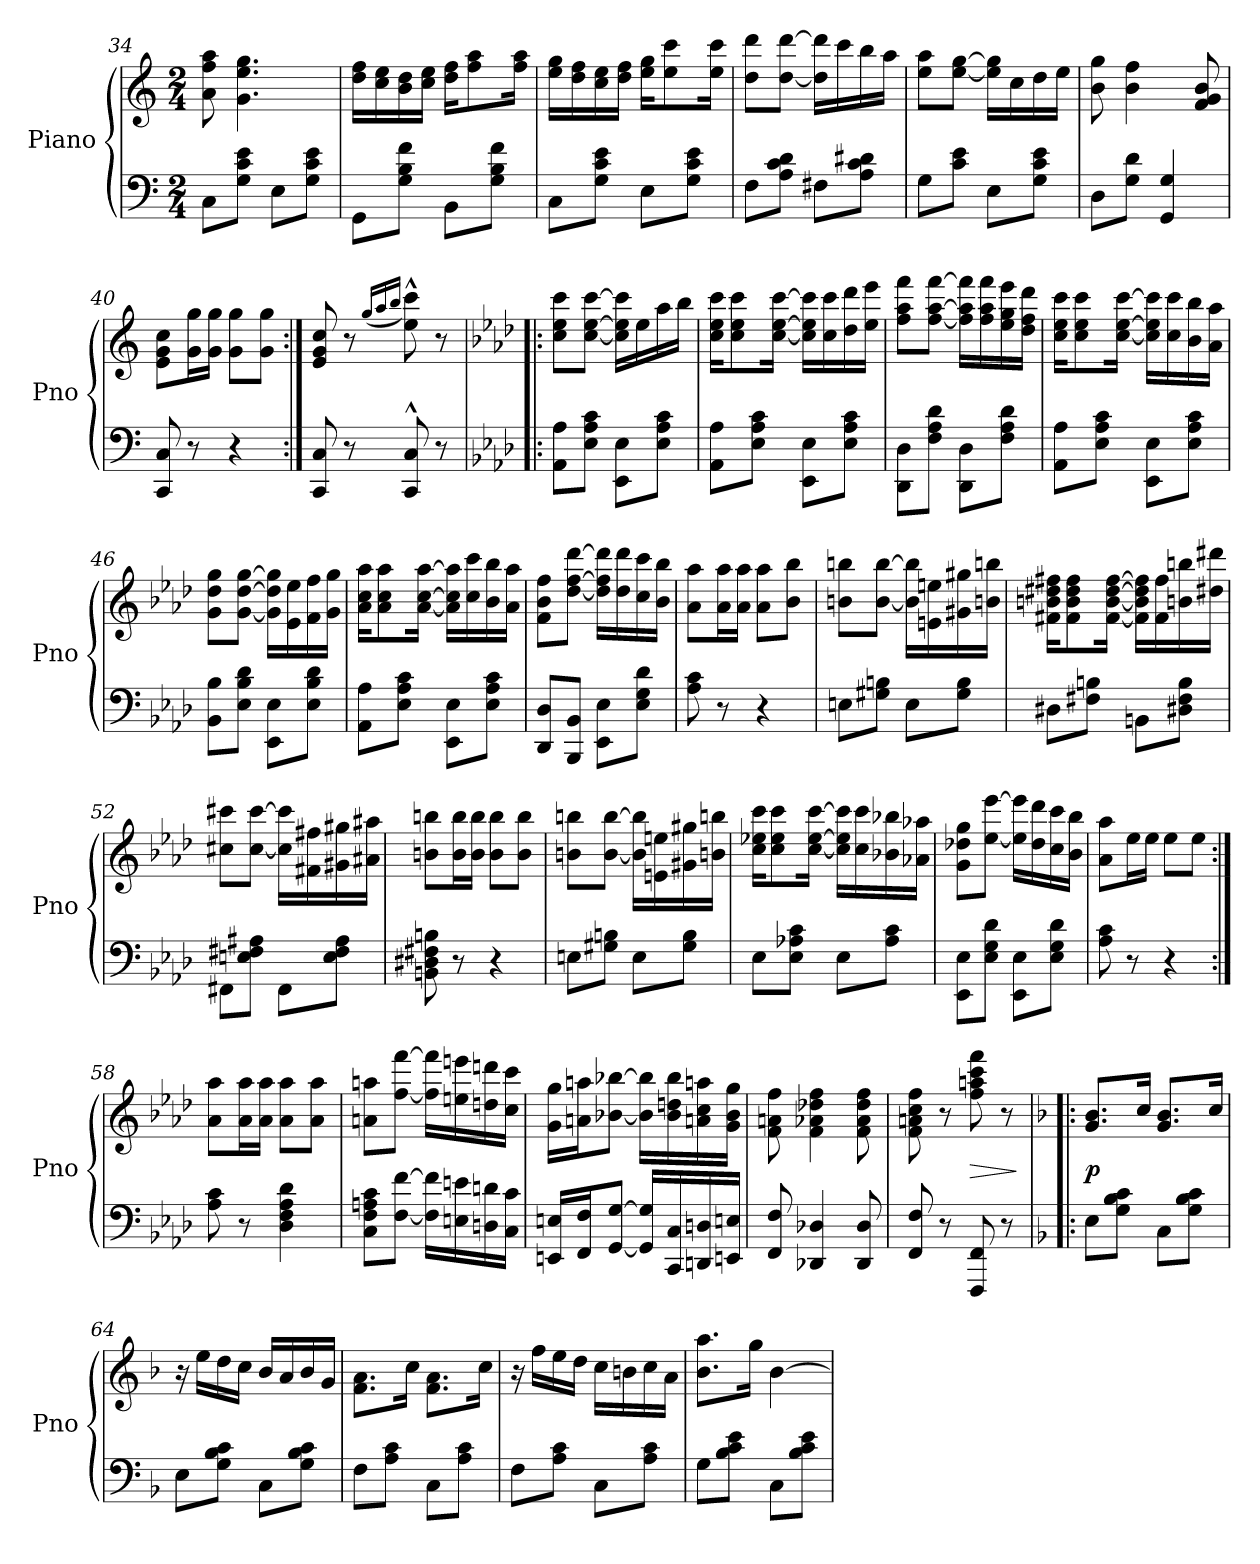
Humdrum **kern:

**kern	**kern	**dynam
*part1	*part1	*part1
*staff2	*staff1	*staff1/2
*I"Piano	*	*
*I'Pno	*	*
*clefF4	*clefG2	*
*k[]	*k[]	*
*M2/4	*M2/4	*
=34	=34	=34
8CL	8a 8ff 8aa	.
8G 8c 8eJ	4.g 4.ee 4.gg	.
8EL	.	.
8G 8c 8eJ	.	.
=35	=35	=35
8GGL	16dd 16ffLL	.
.	16cc 16ee	.
8G 8B 8fJ	16b 16dd	.
.	16cc 16eeJJ	.
8BBL	16dd 16ffKL	.
.	8ff 8aa	.
8G 8B 8fJ	.	.
.	16ff 16aaJk	.
!!LO:LB:g=z
=36	=36	=36
8CL	16ee 16ggLL	.
.	16dd 16ff	.
8G 8c 8eJ	16cc 16ee	.
.	16dd 16ffJJ	.
8EL	16ee 16ggKL	.
.	8ee 8ccc	.
8G 8c 8eJ	.	.
.	16ee 16cccJk	.
=37	=37	=37
8FL	8dd 8dddL	.
8A 8c 8dJ	[8dd [8dddJ	.
8F#XL	16dd] 16ddd]LL	.
.	16ccc	.
8A 8c 8d#XJ	16bb	.
.	16aaJJ	.
=38	=38	=38
8GL	8ee 8aaL	.
8c 8eJ	[8ee [8ggJ	.
8EL	16ee] 16gg]LL	.
.	16cc	.
8G 8c 8eJ	16dd	.
.	16eeJJ	.
=39	=39	=39
8DL	8b 8gg	.
8G 8dJ	4b 4ff	.
4GG 4G	.	.
.	8f 8g 8b	.
=40	=40	=40
8CC 8C	8e 8g 8ccL	.
8r	16g 16ggL	.
.	16g 16ggJJ	.
4r	8g 8ggL	.
.	8g 8ggJ	.
=41:|!	=41:|!	=41:|!
8CC 8C	8e 8g 8cc	.
8r	8r	.
.	(16qggLL	.
.	16qaa	.
.	16qbbJJ	.
8CC^^ 8C^^	8ee^^ 8ccc^^)	.
8r	8r	.
!!LO:LB:g=z
=42!|:	=42!|:	=42!|:
*k[b-e-a-d-]	*k[b-e-a-d-]	*
8AA- 8A-L	8cc 8ee- 8cccL	.
8E- 8A- 8cJ	[8cc [8ee- [8cccJ	.
8EE- 8E-L	16cc] 16ee-] 16ccc]LL	.
.	16ee-	.
8E- 8A- 8cJ	16aa-	.
.	16bb-JJ	.
=43	=43	=43
8AA- 8A-L	16cc 16ee- 16cccKL	.
.	8cc 8ee- 8ccc	.
8E- 8A- 8cJ	.	.
.	[16cc [16ee- [16cccJk	.
8EE- 8E-L	16cc] 16ee-] 16ccc]LL	.
.	16cc 16ccc	.
8E- 8A- 8cJ	16dd- 16ddd-	.
.	16ee- 16eee-JJ	.
=44	=44	=44
8DD- 8D-L	8ff 8aa- 8fffL	.
8F 8A- 8d-J	[8ff [8aa- [8fffJ	.
8DD- 8D-L	16ff] 16aa-] 16fff]LL	.
.	16ff 16aa- 16fff	.
8F 8A- 8d-J	16ee- 16gg 16eee-	.
.	16dd- 16ff 16ddd-JJ	.
=45	=45	=45
8AA- 8A-L	16cc 16ee- 16cccKL	.
.	8cc 8ee- 8ccc	.
8E- 8A- 8cJ	.	.
.	[16cc [16ee- [16cccJk	.
8EE- 8E-L	16cc] 16ee-] 16ccc]LL	.
.	16cc 16ccc	.
8E- 8A- 8cJ	16b- 16bb-	.
.	16a- 16aa-JJ	.
!!LO:LB:g=z
=46	=46	=46
8BB- 8B-L	8g 8dd- 8ggL	.
8E- 8B- 8d-J	[8g [8dd- [8ggJ	.
8EE- 8E-L	16g] 16dd-] 16gg]LL	.
.	16e- 16ee-	.
8E- 8B- 8d-J	16f 16ff	.
.	16g 16ggJJ	.
=47	=47	=47
8AA- 8A-L	16a- 16cc 16aa-KL	.
.	8a- 8cc 8aa-	.
8E- 8A- 8cJ	.	.
.	[16a- [16cc [16aa-Jk	.
8EE- 8E-L	16a-] 16cc] 16aa-]LL	.
.	16cc 16ccc	.
8E- 8A- 8cJ	16b- 16bb-	.
.	16a- 16aa-JJ	.
=48	=48	=48
8DD- 8D-L	8f 8b- 8ffL	.
8BBB- 8BB-J	[8dd- [8ff [8ddd-J	.
8EE- 8E-L	16dd-] 16ff] 16ddd-]LL	.
.	16dd- 16ddd-	.
8E- 8G 8d-J	16cc 16ccc	.
.	16b- 16bb-JJ	.
=49	=49	=49
8A- 8c	8a- 8aa-L	.
8r	16a- 16aa-L	.
.	16a- 16aa-JJ	.
4r	8a- 8aa-L	.
.	8b- 8bb-J	.
!!LO:LB:g=z
=50	=50	=50
8EnL	8bn 8bbnL	.
8G#X 8BnJ	[8b [8bbJ	.
8EL	16b] 16bb]LL	.
.	16en 16een	.
8G# 8BJ	16g#X 16gg#X	.
.	16bn 16bbnJJ	.
=51	=51	=51
8D#XL	16f#X 16bn 16dd#X 16ff#XKL	.
.	8f# 8b 8dd# 8ff#	.
8F#X 8BnJ	.	.
.	[16f# [16b [16dd# [16ff#Jk	.
8BBnL	16f#] 16b] 16dd#] 16ff#]LL	.
.	16f# 16ff#	.
8D#X 8F# 8BJ	16bn 16bbn	.
.	16dd#X 16ddd#XJJ	.
=52	=52	=52
8FF#X\L	8cc#X 8ccc#XL	.
8En\ 8F#X\ 8A#X\J	[8cc# [8ccc#J	.
8FF#\L	16cc#] 16ccc#]LL	.
.	16f#X 16ff#X	.
8E\ 8F#\ 8A#\J	16g#X 16gg#X	.
.	16a#X 16aa#XJJ	.
=53	=53	=53
8BBn 8D#X 8F#X 8Bn	8bn 8bbnL	.
8r	16b 16bbL	.
.	16b 16bbJJ	.
4r	8b 8bbL	.
.	8b 8bbJ	.
=54	=54	=54
8EnL	8bn 8bbnL	.
8G#X 8BnJ	[8b [8bbJ	.
8EL	16b] 16bb]LL	.
.	16en 16een	.
8G# 8BJ	16g#X 16gg#X	.
.	16bn 16bbnJJ	.
!!LO:LB:g=z
=55	=55	=55
8E-L	16cc 16ee-X 16cccKL	.
.	8cc 8ee- 8ccc	.
8E- 8A-X 8cJ	.	.
.	[16cc [16ee- [16cccJk	.
8E-L	16cc] 16ee-] 16ccc]LL	.
.	16cc 16ccc	.
8A- 8cJ	16b-X 16bb-X	.
.	16a-X 16aa-XJJ	.
=56	=56	=56
8EE- 8E-L	8g 8dd-X 8ggL	.
8E- 8G 8d-J	[8ee- [8eee-J	.
8EE- 8E-L	16ee-] 16eee-]LL	.
.	16dd- 16ddd-	.
8E- 8G 8d-J	16cc 16ccc	.
.	16b- 16bb-JJ	.
=57	=57	=57
8A- 8c	8a- 8aa-L	.
8r	16ee-L	.
.	16ee-JJ	.
4r	8ee-L	.
.	8ee-J	.
=58:|!	=58:|!	=58:|!
8A- 8c	8a- 8aa-L	.
8r	16a- 16aa-L	.
.	16a- 16aa-JJ	.
4D- 4F 4A- 4d-	8a- 8aa-L	.
.	8a- 8aa-J	.
=59	=59	=59
8C 8F 8An 8cL	8an 8aanL	.
[8F [8fJ	[8ff [8fffJ	.
16F] 16f]LL	16ff] 16fff]LL	.
16En 16en	16een 16eeen	.
16Dn 16dn	16ddn 16dddn	.
16C 16cJJ	16cc 16cccJJ	.
!!LO:LB:g=z
=60	=60	=60
16EEn 16EnLL	16g 16ggLL	.
16FF 16FJ	16an 16aanJ	.
[8GG [8GJ	[8b-X [8bb-XJ	.
16GG] 16G]LL	16b-] 16bb-]LL	.
16CC 16C	16b- 16ddn 16bb-	.
16DDn 16Dn	16an 16cc 16aan	.
16EEn 16EnJJ	16g 16b- 16ggJJ	.
=61	=61	=61
8FF 8F	8f 8an 8ff	.
4DD-X 4D-X	4f 4a-X 4dd-X 4ff	.
8DD- 8D-	8f 8a- 8dd- 8ff	.
=62	=62	=62
8FF 8F	8f 8an 8cc 8ff	.
8r	8r	.
8FFF 8FF	8ff 8aan 8ccc 8fff	>
8r	8r	.
.	.	]
=63!|:	=63!|:	=63!|:
*k[b-]	*k[b-]	*
8EL	8.g 8.b-L	p
8G 8B- 8cJ	.	.
.	16ccJk	.
8CL	8.g 8.b-L	.
8G 8B- 8cJ	.	.
.	16ccJk	.
=64	=64	=64
8EL	16r	.
.	16eeLL	.
8G 8B- 8cJ	16dd	.
.	16ccJJ	.
8CL	16b-LL	.
.	16a	.
8G 8B- 8cJ	16b-	.
.	16gJJ	.
!!LO:LB:g=z
=65	=65	=65
8FL	8.f\ 8.a\L	.
8A 8cJ	.	.
.	16cc\Jk	.
8CL	8.f\ 8.a\L	.
8A 8cJ	.	.
.	16cc\Jk	.
=66	=66	=66
8FL	16r	.
.	16ffLL	.
8A 8cJ	16ee	.
.	16ddJJ	.
8CL	16ccLL	.
.	16bn	.
8A 8cJ	16cc	.
.	16aJJ	.
=67	=67	=67
8GL	8.b- 8.aaL	.
8B- 8c 8eJ	.	.
.	16ggJk	.
8CL	[4b-	.
8B- 8c 8eJ	.	.
=	=	=
*-	*-	*-
